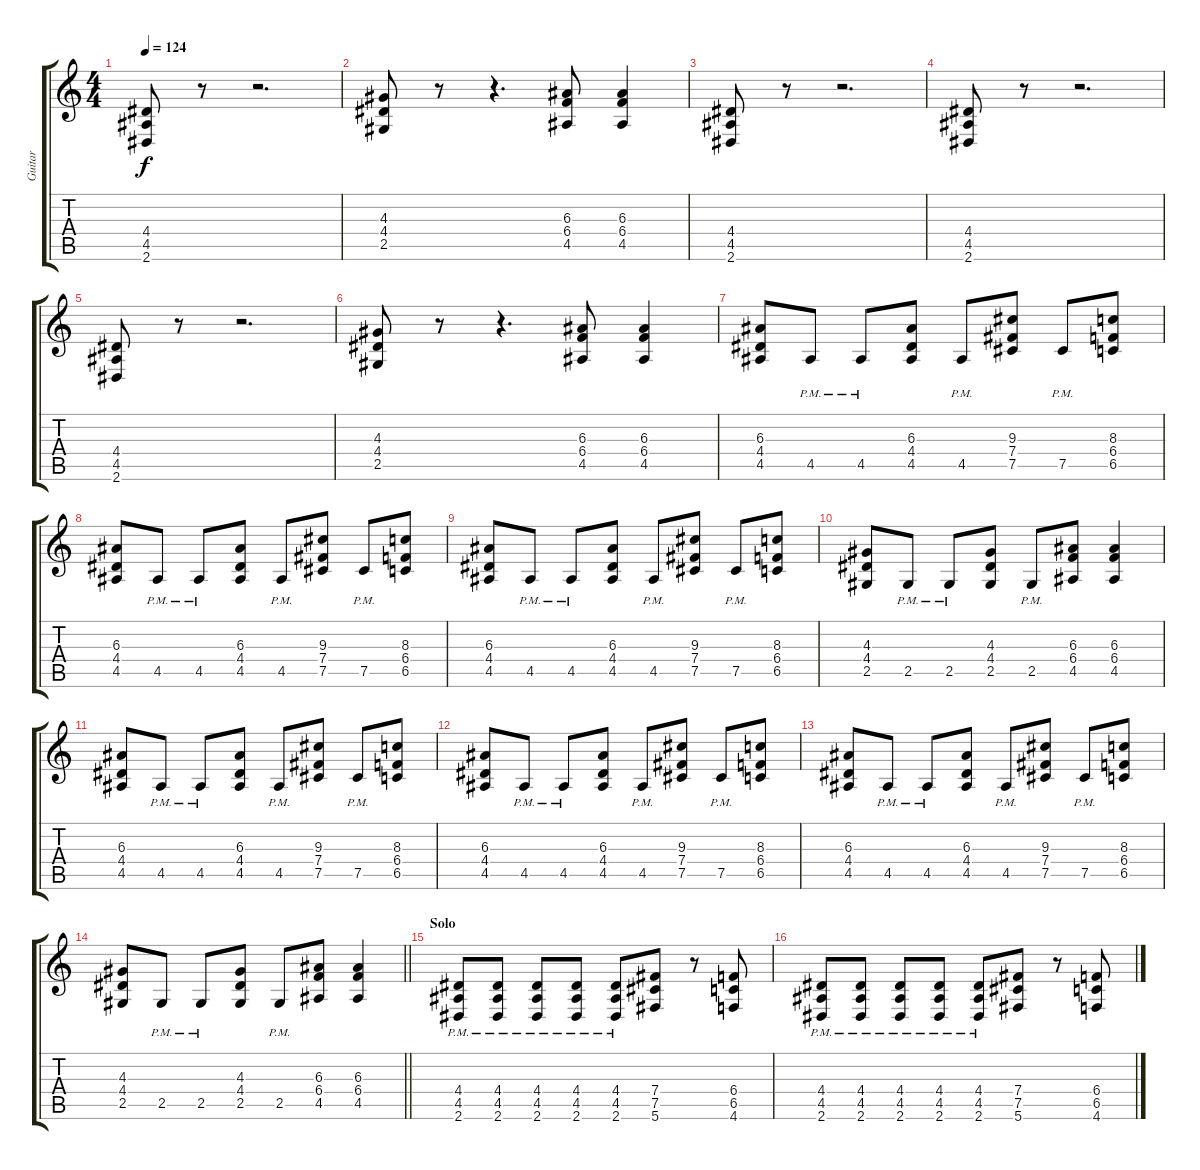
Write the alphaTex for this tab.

\track ("Guitar" "Guitar") {instrument distortionguitar}
\staff {score tabs}
\tuning (Db4 Ab3 E3 B2 Gb2 Db2) {hide}
\ts (4 4)
\tempo 124
\clef g2
\ks c
(4.4 4.5 2.6).8{dy f} r.8 r.2{d} |
(4.3 4.4 2.5).8 r.8 r.4{d} (6.3 6.4 4.5).8 (6.3 6.4 4.5).4 |
(4.4 4.5 2.6).8{balance 8} r.8 r.2{d} |
(4.4 4.5 2.6).8 r.8 r.2{d} |
(4.4 4.5 2.6).8 r.8 r.2{d} |
(4.3 4.4 2.5).8 r.8 r.4{d} (6.3 6.4 4.5).8 (6.3 6.4 4.5).4 |
(6.3 4.4 4.5).8{volume 14 balance 16} 4.5{pm}.8 4.5{pm}.8 (6.3 4.4 4.5).8 4.5{pm}.8 (9.3 7.4 7.5).8 7.5{pm}.8 (8.3 6.4 6.5).8 |
(6.3 4.4 4.5).8 4.5{pm}.8 4.5{pm}.8 (6.3 4.4 4.5).8 4.5{pm}.8 (9.3 7.4 7.5).8 7.5{pm}.8 (8.3 6.4 6.5).8 |
(6.3 4.4 4.5).8 4.5{pm}.8 4.5{pm}.8 (6.3 4.4 4.5).8 4.5{pm}.8 (9.3 7.4 7.5).8 7.5{pm}.8 (8.3 6.4 6.5).8 |
(4.3 4.4 2.5).8 2.5{pm}.8 2.5{pm}.8 (4.3 4.4 2.5).8 2.5{pm}.8 (6.3 6.4 4.5).8 (6.3 6.4 4.5).4 |
(6.3 4.4 4.5).8 4.5{pm}.8 4.5{pm}.8 (6.3 4.4 4.5).8 4.5{pm}.8 (9.3 7.4 7.5).8 7.5{pm}.8 (8.3 6.4 6.5).8 |
(6.3 4.4 4.5).8 4.5{pm}.8 4.5{pm}.8 (6.3 4.4 4.5).8 4.5{pm}.8 (9.3 7.4 7.5).8 7.5{pm}.8 (8.3 6.4 6.5).8 |
(6.3 4.4 4.5).8 4.5{pm}.8 4.5{pm}.8 (6.3 4.4 4.5).8 4.5{pm}.8 (9.3 7.4 7.5).8 7.5{pm}.8 (8.3 6.4 6.5).8 |
\barLineRight lightlight
(4.3 4.4 2.5).8 2.5{pm}.8 2.5{pm}.8 (4.3 4.4 2.5).8 2.5{pm}.8 (6.3 6.4 4.5).8 (6.3 6.4 4.5).4 |
\section ("" "Solo")
(4.4{pm} 4.5{pm} 2.6{pm}).8{balance 8} (4.4{pm} 4.5{pm} 2.6{pm}).8 (4.4{pm} 4.5{pm} 2.6{pm}).8 (4.4{pm} 4.5{pm} 2.6{pm}).8 (4.4{pm} 4.5{pm} 2.6{pm}).8 (7.4 7.5 5.6).8 r.8 (6.4 6.5 4.6).8 |
(4.4{pm} 4.5{pm} 2.6{pm}).8 (4.4{pm} 4.5{pm} 2.6{pm}).8 (4.4{pm} 4.5{pm} 2.6{pm}).8 (4.4{pm} 4.5{pm} 2.6{pm}).8 (4.4{pm} 4.5{pm} 2.6{pm}).8 (7.4 7.5 5.6).8 r.8 (6.4 6.5 4.6).8
